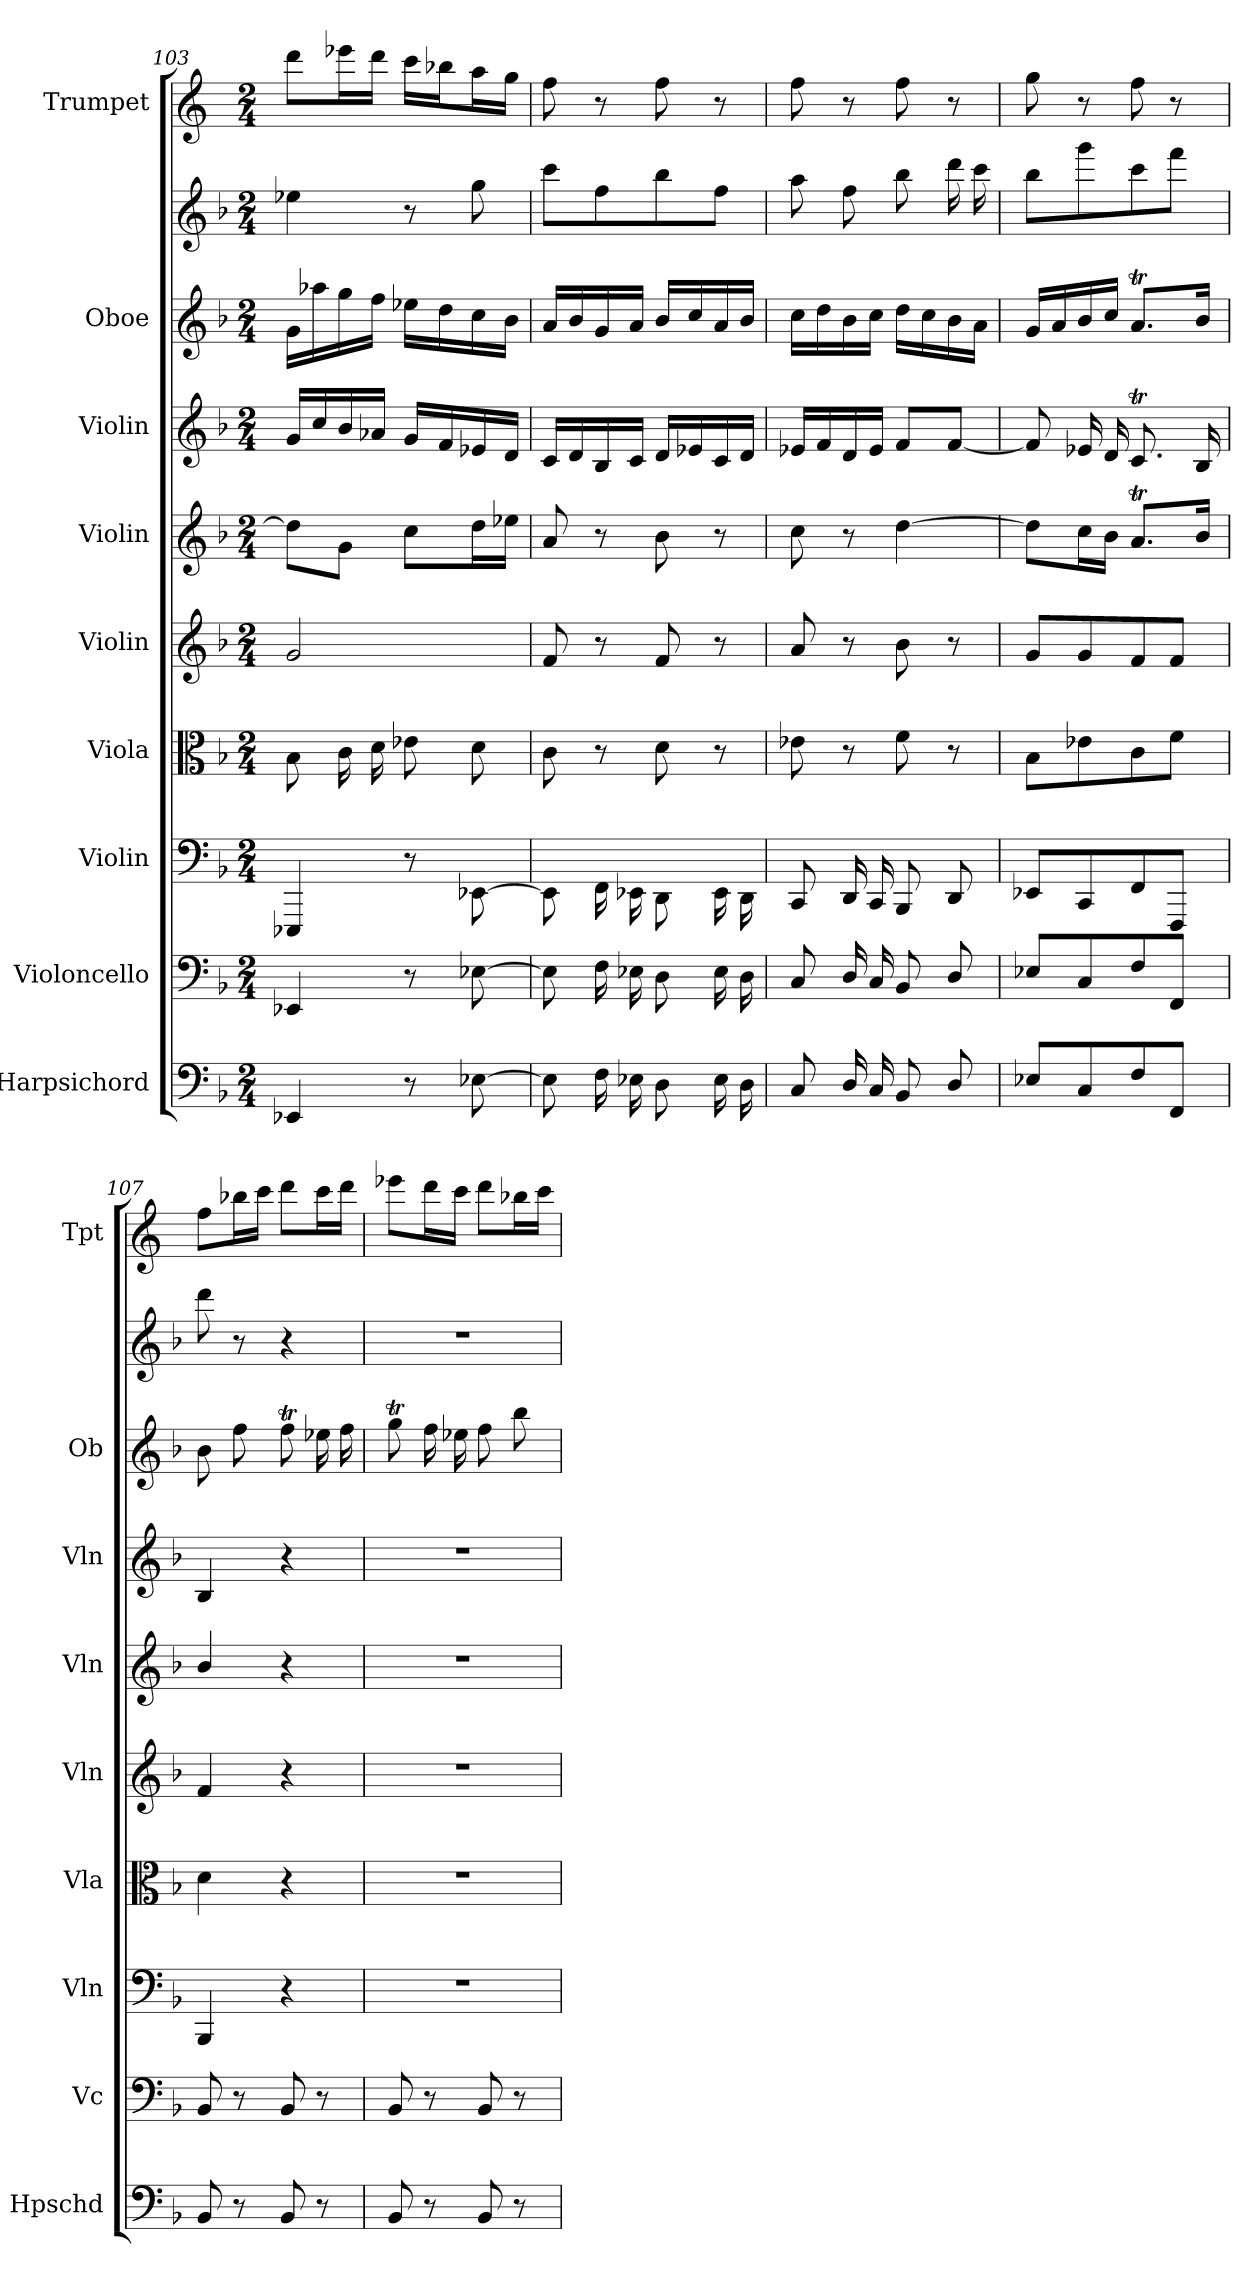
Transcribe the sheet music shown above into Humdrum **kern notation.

**kern	**kern	**kern	**kern	**kern	**kern	**kern	**kern	**kern	**kern
*part10	*part9	*part8	*part7	*part6	*part5	*part4	*part3	*part2	*part1
*staff10	*staff9	*staff8	*staff7	*staff6	*staff5	*staff4	*staff3	*staff2	*staff1
*I"Harpsichord	*I"Violoncello	*I"Violin	*I"Viola	*I"Violin	*I"Violin	*I"Violin	*I"Oboe	*	*I"Trumpet
*I'Hpschd	*I'Vc	*I'Vln	*I'Vla	*I'Vln	*I'Vln	*I'Vln	*I'Ob	*	*I'Tpt
*clefF4	*clefF4	*clefF4	*clefC3	*clefG2	*clefG2	*clefG2	*clefG2	*clefG2	*clefG2
*	*	*	*	*	*	*	*	*	*ITrd1c2
*k[b-]	*k[b-]	*k[b-]	*k[b-]	*k[b-]	*k[b-]	*k[b-]	*k[b-]	*k[b-]	*k[b-e-]
*F:	*F:	*F:	*F:	*F:	*F:	*F:	*F:	*F:	*B-:
*M2/4	*M2/4	*M2/4	*M2/4	*M2/4	*M2/4	*M2/4	*M2/4	*M2/4	*M2/4
=103	=103	=103	=103	=103	=103	=103	=103	=103	=103
4EE-X/	4EE-X/	4EEE-X/	8B-\	2g/	8dd\L]	16g/LL	16g\LL	4ee-X\	8ccc\L
.	.	.	.	.	.	16cc/	16aa-X\	.	.
.	.	.	16c\	.	8g\J	16b-/	16gg\	.	16ddd-X\L
.	.	.	16d\	.	.	16a-X/JJ	16ff\JJ	.	16ccc\JJ
8r	8r	8r	8e-X\	.	8cc\L	16g/LL	16ee-X\LL	8r	16bb-\LL
.	.	.	.	.	.	16f/	16dd\	.	16aa-X\J
[8E-X\	[8E-X\	[8EE-X\	8d\	.	16dd\L	16e-X/	16cc\	8gg\	16gg\L
.	.	.	.	.	16ee-X\JJ	16d/JJ	16b-\JJ	.	16ff\JJ
=104	=104	=104	=104	=104	=104	=104	=104	=104	=104
8E-\]	8E-\]	8EE-\]	8c\	8f/	8a/	16c/LL	16a/LL	8ccc\L	8ee-\
.	.	.	.	.	.	16d/	16b-/	.	.
16F\	16F\	16FF\	8r	8r	8r	16B-/	16g/	8ff\	8r
16E-X\	16E-X\	16EE-X\	.	.	.	16c/JJ	16a/JJ	.	.
8D\	8D\	8DD\	8d\	8f/	8b-\	16d/LL	16b-/LL	8bb-\	8ee-\
.	.	.	.	.	.	16e-X/	16cc/	.	.
16E-\	16E-\	16EE-\	8r	8r	8r	16c/	16a/	8ff\J	8r
16D\	16D\	16DD\	.	.	.	16d/JJ	16b-/JJ	.	.
=105	=105	=105	=105	=105	=105	=105	=105	=105	=105
8C/	8C/	8CC/	8e-X\	8a/	8cc\	16e-X/LL	16cc\LL	8aa\	8ee-\
.	.	.	.	.	.	16f/	16dd\	.	.
16D/	16D/	16DD/	8r	8r	8r	16d/	16b-\	8ff\	8r
16C/	16C/	16CC/	.	.	.	16e-/JJ	16cc\JJ	.	.
8BB-/	8BB-/	8BBB-/	8f\	8b-\	[4dd\	8f/L	16dd\LL	8bb-\	8ee-\
.	.	.	.	.	.	.	16cc\	.	.
8D/	8D/	8DD/	8r	8r	.	[8f/J	16b-\	16ddd\	8r
.	.	.	.	.	.	.	16a\JJ	16ccc\	.
=106	=106	=106	=106	=106	=106	=106	=106	=106	=106
8E-X/L	8E-X/L	8EE-X/L	8B-\L	8g/L	8dd\L]	8f/]	16g/LL	8bb-\L	8ff\
.	.	.	.	.	.	.	16a/	.	.
8C/	8C/	8CC/	8e-X\	8g/	16cc\L	16e-X/	16b-/	8ggg\	8r
.	.	.	.	.	16b-\JJ	16d/	16cc/JJ	.	.
8F/	8F/	8FF/	8c\	8f/	8.at/L	8.cT/	8.at/L	8ccc\	8ee-\
8FF/J	8FF/J	8FFF/J	8f\J	8f/J	.	.	.	8fff\J	8r
.	.	.	.	.	16b-/Jk	16B-/	16b-/Jk	.	.
=107	=107	=107	=107	=107	=107	=107	=107	=107	=107
8BB-/	8BB-/	4BBB-/	4d\	4f/	4b-/	4B-/	8b-\	8ddd\	8ee-\L
8r	8r	.	.	.	.	.	8ff\	8r	16aa-X\L
.	.	.	.	.	.	.	.	.	16bb-\JJ
8BB-/	8BB-/	4r	4r	4r	4r	4r	8ffT\	4r	8ccc\L
8r	8r	.	.	.	.	.	16ee-X\	.	16bb-\L
.	.	.	.	.	.	.	16ff\	.	16ccc\JJ
=108	=108	=108	=108	=108	=108	=108	=108	=108	=108
8BB-/	8BB-/	2r	2r	2r	2r	2r	8ggT\	2r	8ddd-X\L
8r	8r	.	.	.	.	.	16ff\	.	16ccc\L
.	.	.	.	.	.	.	16ee-X\	.	16bb-\JJ
8BB-/	8BB-/	.	.	.	.	.	8ff\	.	8ccc\L
8r	8r	.	.	.	.	.	8bb-\	.	16aa-X\L
.	.	.	.	.	.	.	.	.	16bb-\JJ
=	=	=	=	=	=	=	=	=	=
*-	*-	*-	*-	*-	*-	*-	*-	*-	*-
